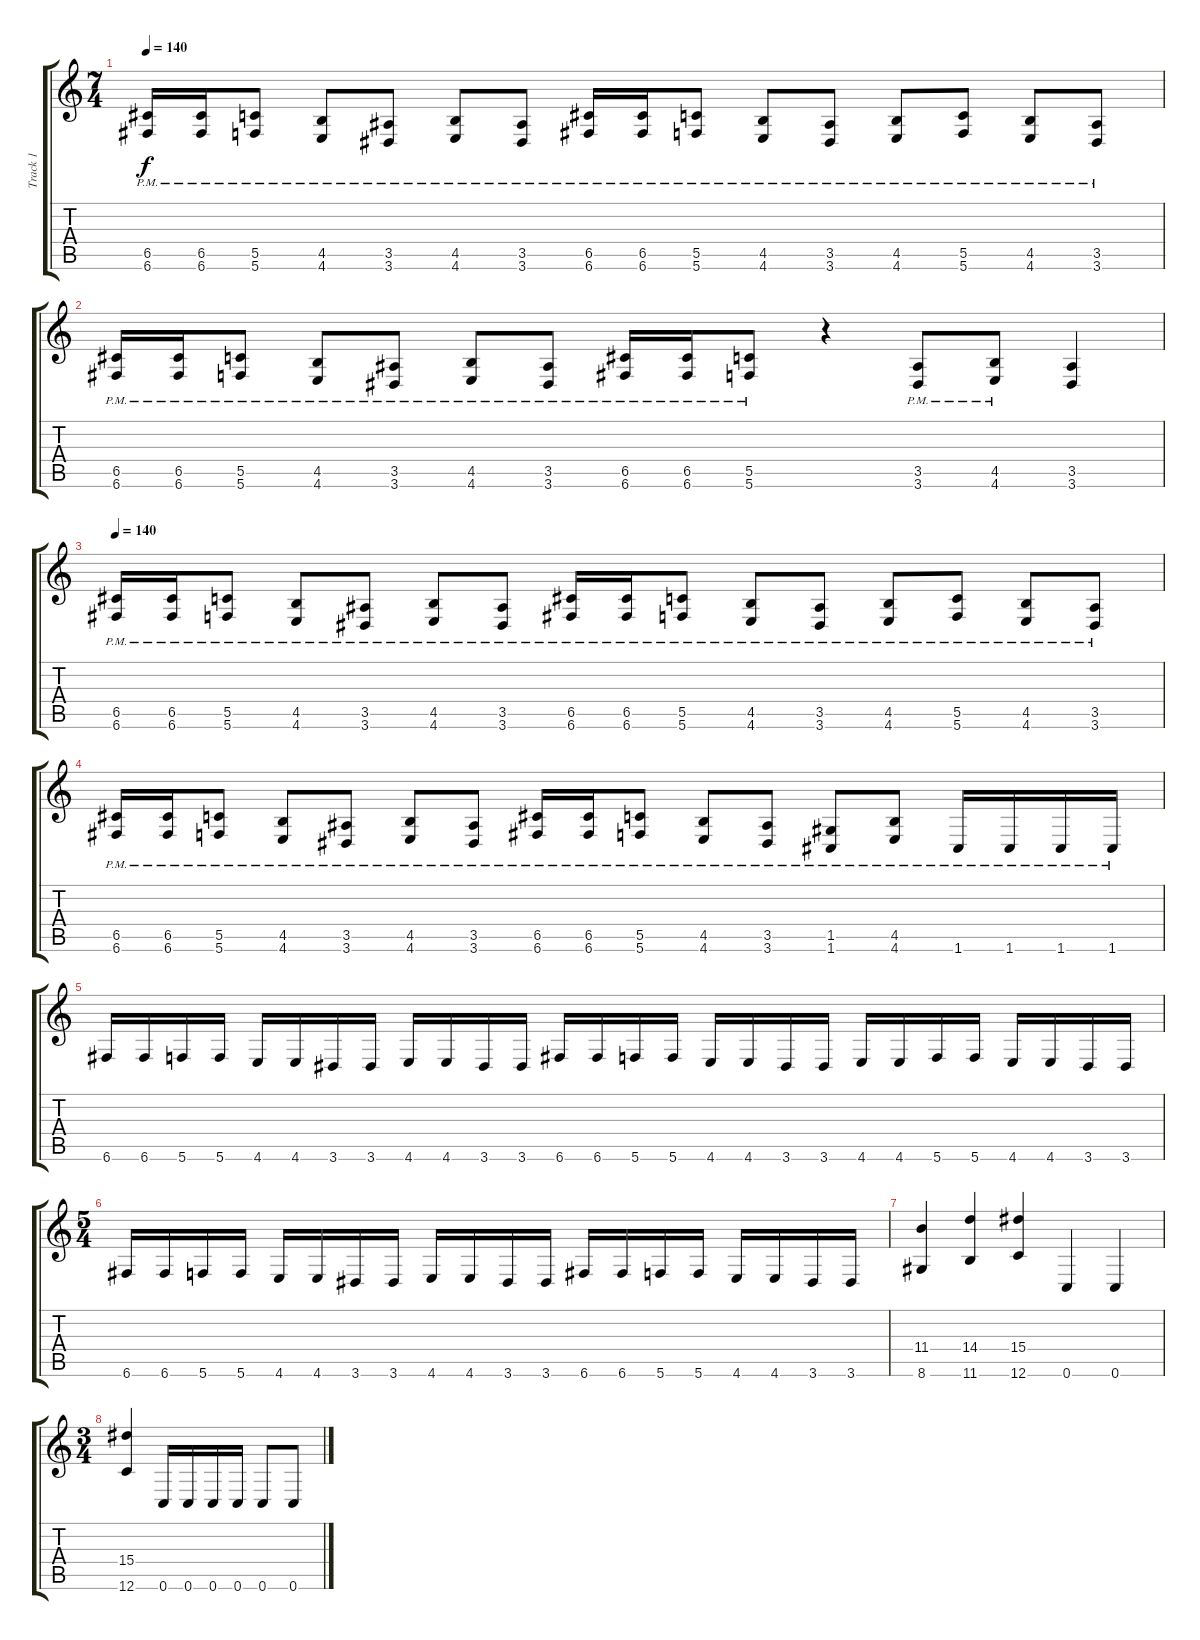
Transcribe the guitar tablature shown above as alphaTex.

\track ("Track 1" "Track 1") {instrument distortionguitar}
\staff {score tabs}
\tuning (D4 A3 F3 C3 G2 C2) {hide}
\ts (7 4)
\tempo 140
\clef g2
\ks c
(6.5{pm} 6.6{pm}).16{dy f} (6.5{pm} 6.6{pm}).16 (5.5{pm} 5.6{pm}).8 (4.5{pm} 4.6{pm}).8 (3.5{pm} 3.6{pm}).8 (4.5{pm} 4.6{pm}).8 (3.5{pm} 3.6{pm}).8 (6.5{pm} 6.6{pm}).16 (6.5{pm} 6.6{pm}).16 (5.5{pm} 5.6{pm}).8 (4.5{pm} 4.6{pm}).8 (3.5{pm} 3.6{pm}).8 (4.5{pm} 4.6{pm}).8 (5.5{pm} 5.6{pm}).8 (4.5{pm} 4.6{pm}).8 (3.5{pm} 3.6{pm}).8 |
(6.5{pm} 6.6{pm}).16 (6.5{pm} 6.6{pm}).16 (5.5{pm} 5.6{pm}).8 (4.5{pm} 4.6{pm}).8 (3.5{pm} 3.6{pm}).8 (4.5{pm} 4.6{pm}).8 (3.5{pm} 3.6{pm}).8 (6.5{pm} 6.6{pm}).16 (6.5{pm} 6.6{pm}).16 (5.5{pm} 5.6{pm}).8 r.4 (3.5{pm} 3.6{pm}).8 (4.5{pm} 4.6{pm}).8 (3.5 3.6).4 |
\tempo 140
(6.5{pm} 6.6{pm}).16 (6.5{pm} 6.6{pm}).16 (5.5{pm} 5.6{pm}).8 (4.5{pm} 4.6{pm}).8 (3.5{pm} 3.6{pm}).8 (4.5{pm} 4.6{pm}).8 (3.5{pm} 3.6{pm}).8 (6.5{pm} 6.6{pm}).16 (6.5{pm} 6.6{pm}).16 (5.5{pm} 5.6{pm}).8 (4.5{pm} 4.6{pm}).8 (3.5{pm} 3.6{pm}).8 (4.5{pm} 4.6{pm}).8 (5.5{pm} 5.6{pm}).8 (4.5{pm} 4.6{pm}).8 (3.5{pm} 3.6{pm}).8 |
(6.5{pm} 6.6{pm}).16 (6.5{pm} 6.6{pm}).16 (5.5{pm} 5.6{pm}).8 (4.5{pm} 4.6{pm}).8 (3.5{pm} 3.6{pm}).8 (4.5{pm} 4.6{pm}).8 (3.5{pm} 3.6{pm}).8 (6.5{pm} 6.6{pm}).16 (6.5{pm} 6.6{pm}).16 (5.5{pm} 5.6{pm}).8 (4.5{pm} 4.6{pm}).8 (3.5{pm} 3.6{pm}).8 (1.5{pm} 1.6{pm}).8 (4.5{pm} 4.6{pm}).8 1.6{pm}.16 1.6{pm}.16 1.6{pm}.16 1.6{pm}.16 |
6.6.16 6.6.16 5.6.16 5.6.16 4.6.16 4.6.16 3.6.16 3.6.16 4.6.16 4.6.16 3.6.16 3.6.16 6.6.16 6.6.16 5.6.16 5.6.16 4.6.16 4.6.16 3.6.16 3.6.16 4.6.16 4.6.16 5.6.16 5.6.16 4.6.16 4.6.16 3.6.16 3.6.16 |
\ts (5 4)
6.6.16 6.6.16 5.6.16 5.6.16 4.6.16 4.6.16 3.6.16 3.6.16 4.6.16 4.6.16 3.6.16 3.6.16 6.6.16 6.6.16 5.6.16 5.6.16 4.6.16 4.6.16 3.6.16 3.6.16 |
(11.4 8.6).4 (14.4 11.6).4 (15.4 12.6).4 0.6.4 0.6.4 |
\ts (3 4)
(15.4 12.6).4 0.6.16 0.6.16 0.6.16 0.6.16 0.6.8 0.6.8
